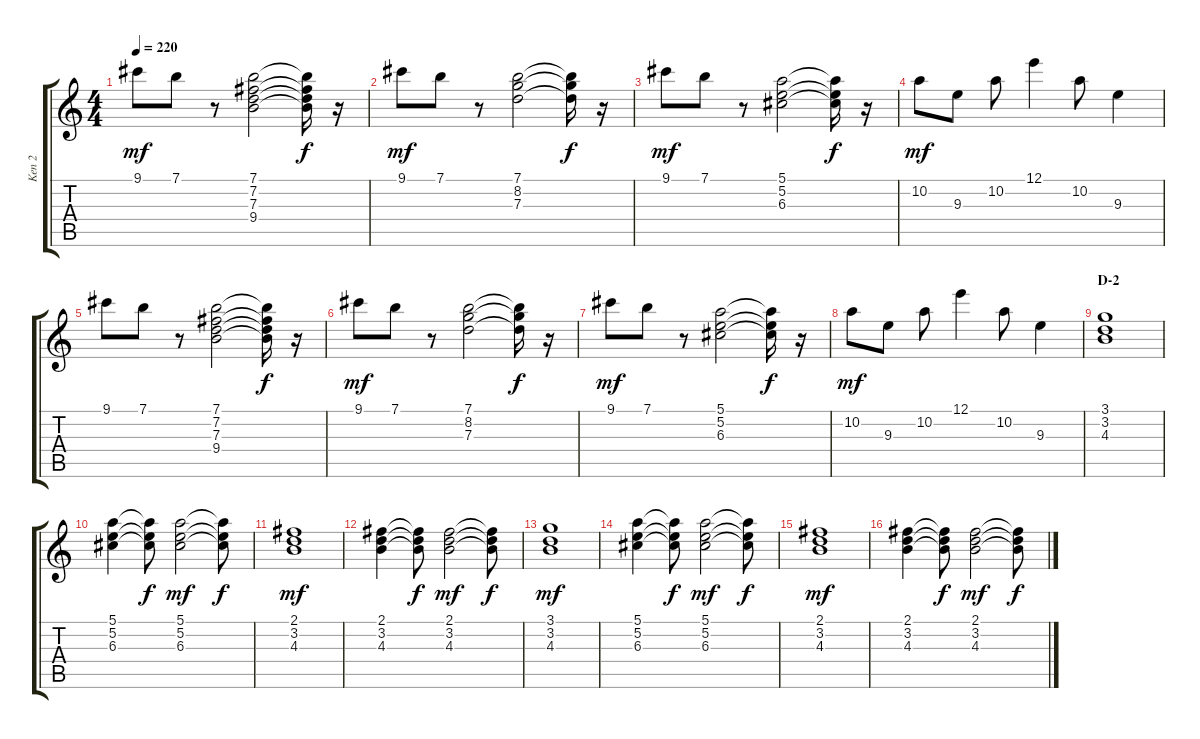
\track ("Ken 2" "Ken 2") {instrument distortionguitar}
\staff {score tabs}
\tuning (E4 B3 G3 D3 A2 E2) {hide}
\ts (4 4)
\tempo 220
\clef g2
\ks c
9.1.8{dy mf instrument distortionguitar} 7.1.8 r.8 (7.1 7.2 7.3 9.4).2 (7.1{t} 7.2{t} 7.3{t} 9.4{t}).16{dy f} r.16 |
9.1.8{dy mf} 7.1.8 r.8 (7.1 8.2 7.3).2 (7.1{t} 8.2{t} 7.3{t}).16{dy f} r.16 |
9.1.8{dy mf} 7.1.8 r.8 (5.1 5.2 6.3).2 (5.1{t} 5.2{t} 6.3{t}).16{dy f} r.16 |
10.2.8{dy mf} 9.3.8 10.2.8 12.1.4 10.2.8 9.3.4 |
9.1.8 7.1.8 r.8 (7.1 7.2 7.3 9.4).2 (7.1{t} 7.2{t} 7.3{t} 9.4{t}).16{dy f} r.16 |
9.1.8{dy mf} 7.1.8 r.8 (7.1 8.2 7.3).2 (7.1{t} 8.2{t} 7.3{t}).16{dy f} r.16 |
9.1.8{dy mf} 7.1.8 r.8 (5.1 5.2 6.3).2 (5.1{t} 5.2{t} 6.3{t}).16{dy f} r.16 |
10.2.8{dy mf} 9.3.8 10.2.8 12.1.4 10.2.8 9.3.4 |
\section ("" "D-2")
(3.1 3.2 4.3).1 |
(5.1 5.2 6.3).4 (5.1{t} 5.2{t} 6.3{t}).8{dy f} (5.1 5.2 6.3).2{dy mf} (5.1{t} 5.2{t} 6.3{t}).8{dy f} |
(2.1 3.2 4.3).1{dy mf} |
(2.1 3.2 4.3).4 (2.1{t} 3.2{t} 4.3{t}).8{dy f} (2.1 3.2 4.3).2{dy mf} (2.1{t} 3.2{t} 4.3{t}).8{dy f} |
(3.1 3.2 4.3).1{dy mf} |
(5.1 5.2 6.3).4 (5.1{t} 5.2{t} 6.3{t}).8{dy f} (5.1 5.2 6.3).2{dy mf} (5.1{t} 5.2{t} 6.3{t}).8{dy f} |
(2.1 3.2 4.3).1{dy mf} |
(2.1 3.2 4.3).4 (2.1{t} 3.2{t} 4.3{t}).8{dy f} (2.1 3.2 4.3).2{dy mf} (2.1{t} 3.2{t} 4.3{t}).8{dy f}
